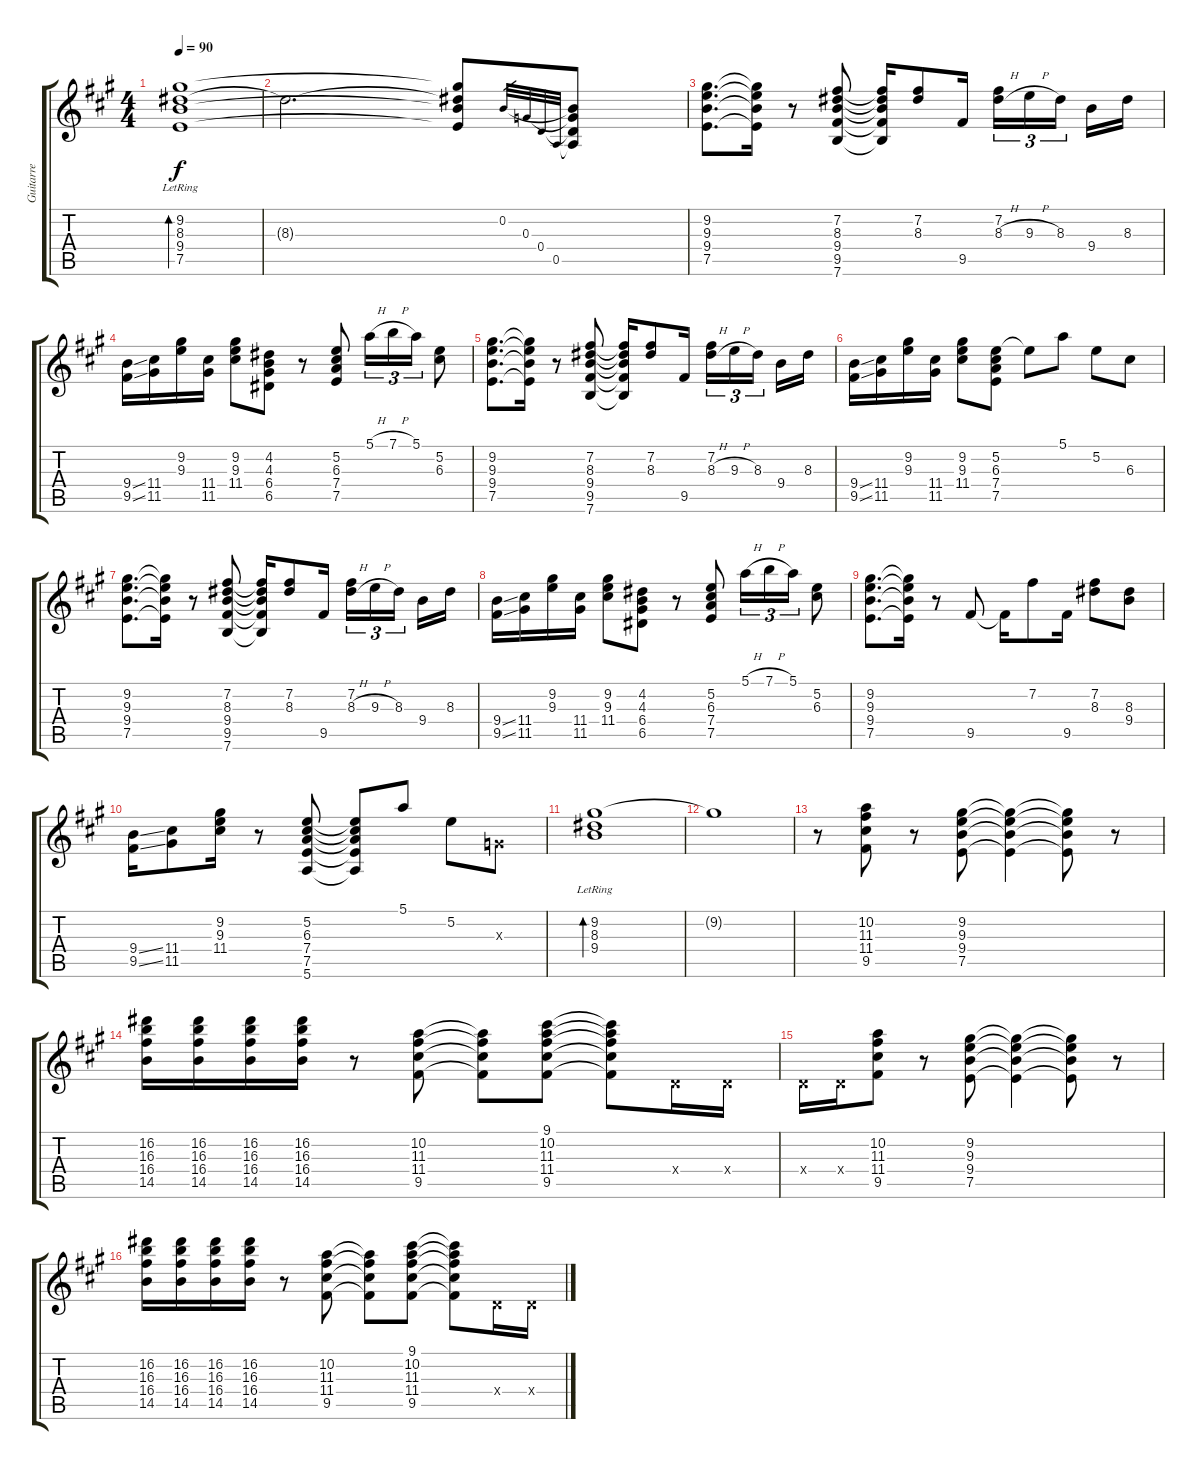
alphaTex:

\track ("Guitarre" "Guitarre") {instrument acousticguitarsteel}
\staff {score tabs}
\tuning (E4 B3 G3 D3 A2 E2) {hide}
\ts (4 4)
\tempo 90
\clef g2
\ks a
(9.2 8.3{lr} 9.4 7.5).1{bd 240 dy f} |
8.3{t}.2{d} (9.2{t} 8.3{t} 9.4{t} 7.5{t}).8 0.2.32{gr} 0.3.32{gr} 0.4.32{gr} 0.5.32{gr} (0.2{t} 0.3{t} 0.4{t} 0.5{t}).8 |
(9.2 9.3 9.4 7.5).8{d} (9.2{t} 9.3{t} 9.4{t} 7.5{t}).16 r.8 (7.2 8.3 9.4 9.5 7.6).8 (7.2{t} 8.3{t} 9.4{t} 9.5{t} 7.6{t}).16 (7.2 8.3).8 9.5.16 (7.2 8.3{h}).16{tu (3 2)} 9.3{h}.16{tu (3 2)} 8.3.16{tu (3 2) beam splitsecondary} 9.4.16 8.3.16 |
(9.4{ss} 9.5{ss}).16 (11.4 11.5).16 (9.2 9.3).16 (11.4 11.5).16 (9.2 9.3 11.4).8 (4.2 4.3 6.4 6.5).8 r.8 (5.2 6.3 7.4 7.5).8 5.1{h}.16{tu (3 2)} 7.1{h}.16{tu (3 2)} 5.1.16{tu (3 2)} (5.2 6.3).8 |
(9.2 9.3 9.4 7.5).8{d} (9.2{t} 9.3{t} 9.4{t} 7.5{t}).16 r.8 (7.2 8.3 9.4 9.5 7.6).8 (7.2{t} 8.3{t} 9.4{t} 9.5{t} 7.6{t}).16 (7.2 8.3).8 9.5.16 (7.2 8.3{h}).16{tu (3 2)} 9.3{h}.16{tu (3 2)} 8.3.16{tu (3 2) beam splitsecondary} 9.4.16 8.3.16 |
(9.4{ss} 9.5{ss}).16 (11.4 11.5).16 (9.2 9.3).16 (11.4 11.5).16 (9.2 9.3 11.4).8 (5.2 6.3 7.4 7.5).8 5.2{t}.8 5.1.8 5.2.8 6.3.8 |
(9.2 9.3 9.4 7.5).8{d} (9.2{t} 9.3{t} 9.4{t} 7.5{t}).16 r.8 (7.2 8.3 9.4 9.5 7.6).8 (7.2{t} 8.3{t} 9.4{t} 9.5{t} 7.6{t}).16 (7.2 8.3).8 9.5.16 (7.2 8.3{h}).16{tu (3 2)} 9.3{h}.16{tu (3 2)} 8.3.16{tu (3 2) beam splitsecondary} 9.4.16 8.3.16 |
(9.4{ss} 9.5{ss}).16 (11.4 11.5).16 (9.2 9.3).16 (11.4 11.5).16 (9.2 9.3 11.4).8 (4.2 4.3 6.4 6.5).8 r.8 (5.2 6.3 7.4 7.5).8 5.1{h}.16{tu (3 2)} 7.1{h}.16{tu (3 2)} 5.1.16{tu (3 2)} (5.2 6.3).8 |
(9.2 9.3 9.4 7.5).8{d} (9.2{t} 9.3{t} 9.4{t} 7.5{t}).16 r.8 9.5.8 9.5{t}.16 7.2.8 9.5.16 (7.2 8.3).8 (8.3 9.4).8 |
(9.4{ss} 9.5{ss}).16 (11.4 11.5).8 (9.2 9.3 11.4).16 r.8 (5.2 6.3 7.4 7.5 5.6).8 (5.2{t} 6.3{t} 7.4{t} 7.5{t} 5.6{t}).8 5.1.8 5.2.8 0.3{x}.8 |
(9.2{lr} 8.3{lr} 9.4{lr}).1{bd 240} |
9.2{t}.1 |
r.8 (10.2 11.3 11.4 9.5).8 r.8 (9.2 9.3 9.4 7.5).8 (9.2{t} 9.3{t} 9.4{t} 7.5{t}).4 (9.2{t} 9.3{t} 9.4{t} 7.5{t}).8 r.8 |
(16.2 16.3 16.4 14.5).16 (16.2 16.3 16.4 14.5).16 (16.2 16.3 16.4 14.5).16 (16.2 16.3 16.4 14.5).16 r.8 (10.2 11.3 11.4 9.5).8 (10.2{t} 11.3{t} 11.4{t} 9.5{t}).8 (9.1 10.2 11.3 11.4 9.5).8 (9.1{t} 10.2{t} 11.3{t} 11.4{t} 9.5{t}).8 0.4{x}.16 0.4{x}.16 |
0.4{x}.16 0.4{x}.16 (10.2 11.3 11.4 9.5).8 r.8 (9.2 9.3 9.4 7.5).8 (9.2{t} 9.3{t} 9.4{t} 7.5{t}).4 (9.2{t} 9.3{t} 9.4{t} 7.5{t}).8 r.8 |
(16.2 16.3 16.4 14.5).16 (16.2 16.3 16.4 14.5).16 (16.2 16.3 16.4 14.5).16 (16.2 16.3 16.4 14.5).16 r.8 (10.2 11.3 11.4 9.5).8 (10.2{t} 11.3{t} 11.4{t} 9.5{t}).8 (9.1 10.2 11.3 11.4 9.5).8 (9.1{t} 10.2{t} 11.3{t} 11.4{t} 9.5{t}).8 0.4{x}.16 0.4{x}.16
